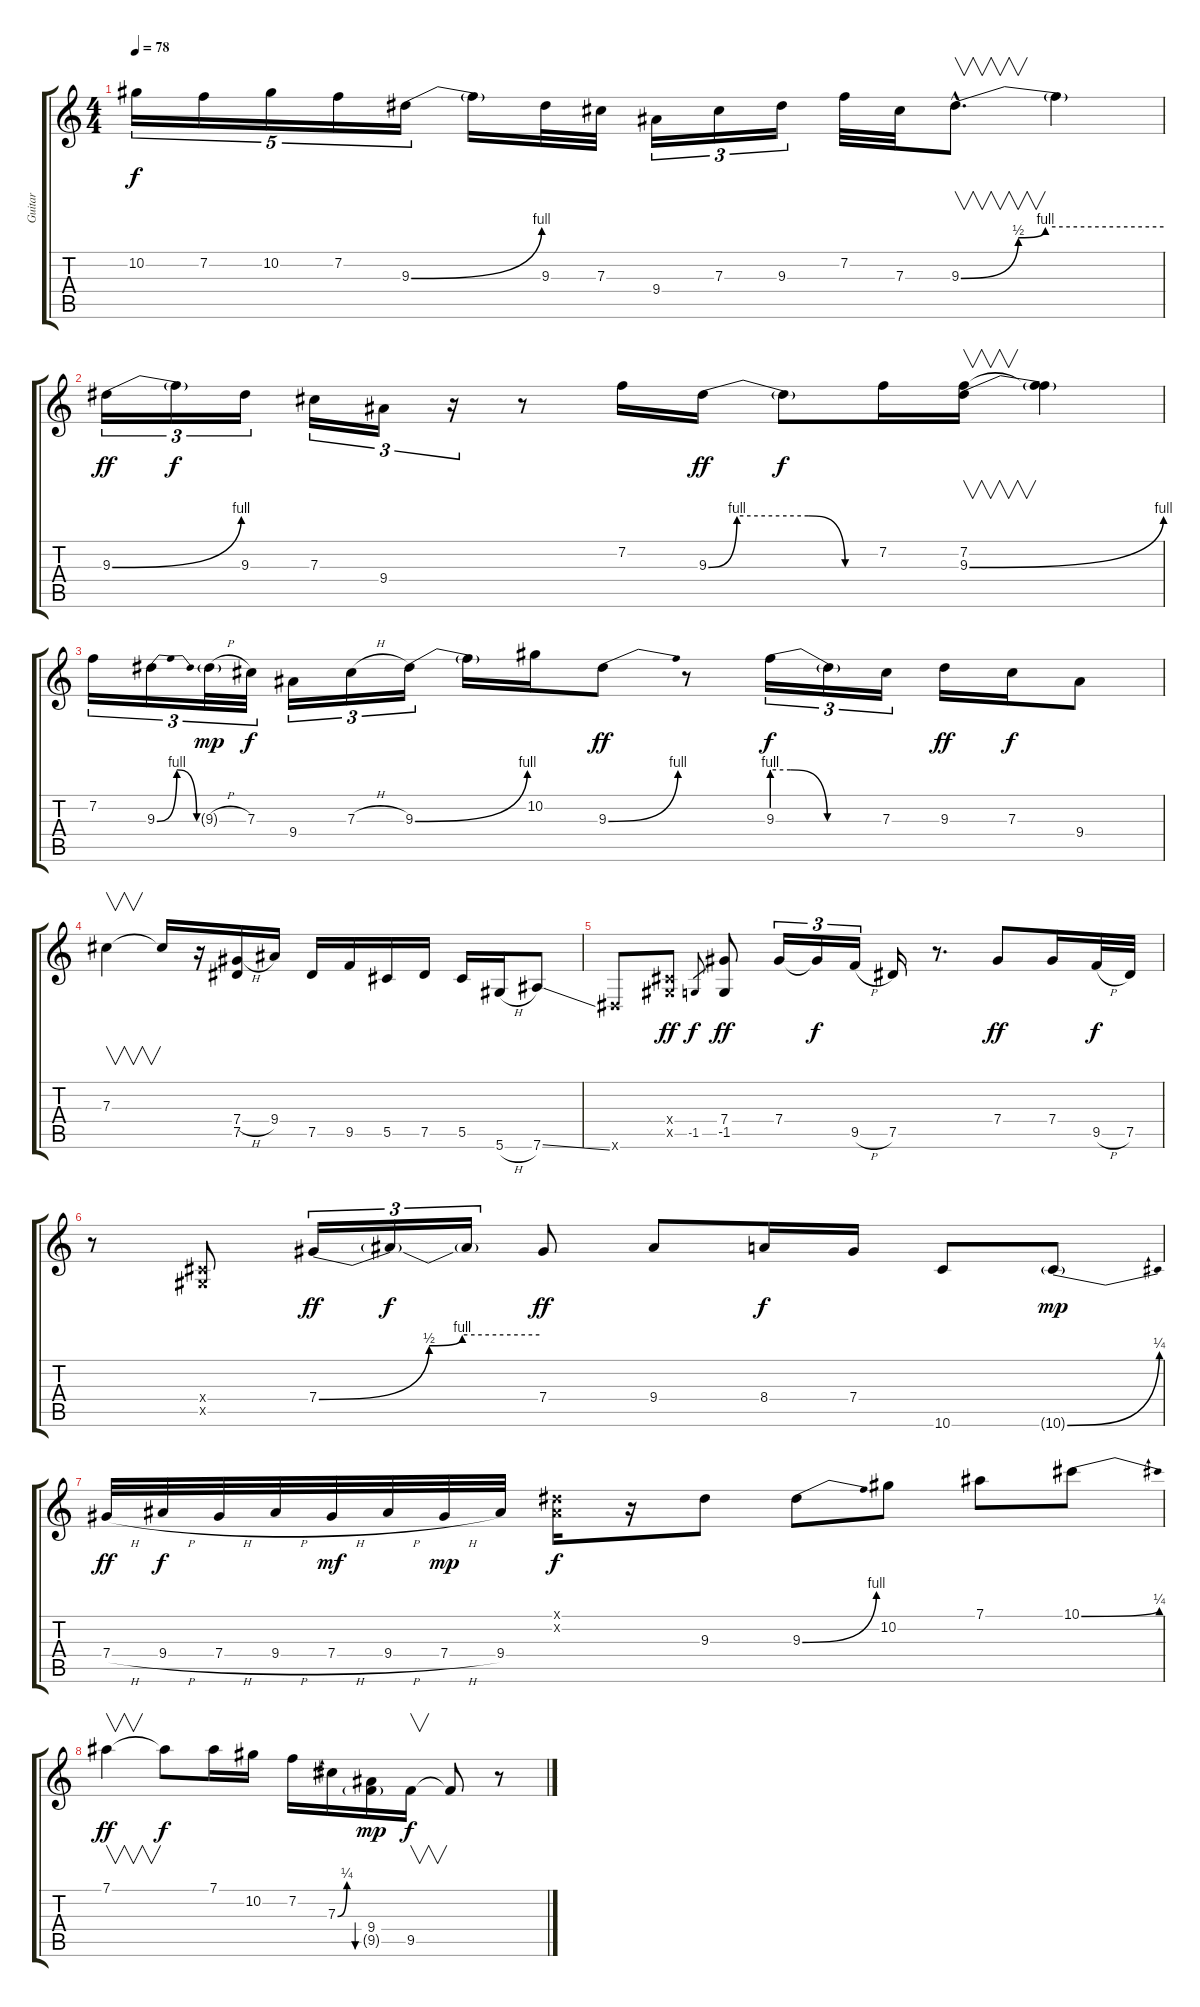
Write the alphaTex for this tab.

\track ("Guitar" "Guitar") {instrument overdrivenguitar}
\staff {score tabs}
\tuning (Eb4 Bb3 Gb3 Db3 Ab2 Eb2) {hide}
\ts (4 4)
\tempo 78
\clef g2
\ks c
10.2.16{tu (5 4) dy f} 7.2.16{tu (5 4)} 10.2.16{tu (5 4)} 7.2.16{tu (5 4)} 9.3{be (bend 0 0 60 4)}.16{tu (5 4)} 9.3{t}.16 9.3.32 7.3.32 9.4.16{tu (3 2)} 7.3.16{tu (3 2)} 9.3.16{tu (3 2)} 7.2.32 7.3.32 9.3{be (custom 0 0 17 2 25 4 60 4) hac}.8{v d} 9.3{t}.4 |
9.3{be (bend 0 0 60 4)}.16{tu (3 2) dy ff} 9.3{t}.16{tu (3 2) dy f} 9.3.16{tu (3 2)} 7.3.16{tu (3 2)} 9.4.16{tu (3 2)} r.16{tu (3 2)} r.8 7.2.16 9.3{be (custom 0 0 10 4 35 4 48 0 60 0)}.16{dy ff} 9.3{t}.8{dy f} 7.2.16 (7.2 9.3{be (bend 0 0 60 4)}).16{v} (7.2{t} 9.3{t}).4 |
7.2.16{tu (3 2)} 9.3{be (bendrelease 0 0 15 4 30 4 60 0)}.16{tu (3 2)} 9.3{h g}.32{tu (3 2) dy mp} 7.3.32{tu (3 2) dy f} 9.4.16{tu (3 2)} 7.3{h}.16{tu (3 2)} 9.3{be (bend 0 0 60 4)}.16{tu (3 2)} 9.3{t}.16 10.2.16 9.3{be (bend 0 0 60 4)}.8{dy ff} r.8 9.3{be (custom 0 4 10 4 30 0 60 0)}.16{tu (3 2) dy f} 9.3{t}.16{tu (3 2)} 7.3.16{tu (3 2)} 9.3.16{dy ff} 7.3.16{dy f} 9.4.8 |
7.3.4{v} 7.3{t}.16 r.16 (7.4{h} 7.5).16 9.4.16 7.5.16 9.5.16 5.5.16 7.5.16 5.5.16 5.6{h}.16 7.6{ss}.8 |
0.6{x}.8 (0.4{x} 0.5{x}).8{dy ff} -1.5.8{gr dy f} (7.4 -1.5).8{dy ff} 7.4.16{tu (3 2)} 7.4{t}.16{tu (3 2) dy f} 9.5{h}.16{tu (3 2)} 7.5.16 r.8{d} 7.4.8{dy ff} 7.4.16 9.5{h}.32{dy f} 7.5.32 |
r.8 (0.4{x} 0.5{x}).8 7.4{be (custom 0 0 30 2 39 4 60 4)}.16{tu (3 2) dy ff} 7.4{t}.16{tu (3 2) dy f} 7.4{t}.16{tu (3 2)} 7.4.8{dy ff} 9.4.8 8.4.16{dy f} 7.4.16 10.6.8 10.6{be (bend 0 0 60 1) g}.8{dy mp} |
7.4{h}.32{dy ff} 9.4{h}.32{dy f} 7.4{h}.32 9.4{h}.32 7.4{h}.32{dy mf} 9.4{h}.32 7.4{h}.32{dy mp} 9.4.32 (0.1{x} 0.2{x}).16{dy f} r.16 9.3.8 9.3{be (bend 0 0 60 4)}.8 10.2.8 7.1.8 10.1{be (bend 0 0 60 1)}.8 |
7.1.4{v dy ff} 7.1{t}.8{dy f} 7.1.16 10.2.16 7.2.16 7.3{be (bend 0 0 60 1)}.16 (9.4 9.5{g}).16{bu 120 dy mp} 9.5.16{v dy f} 9.5{t}.8 r.8
